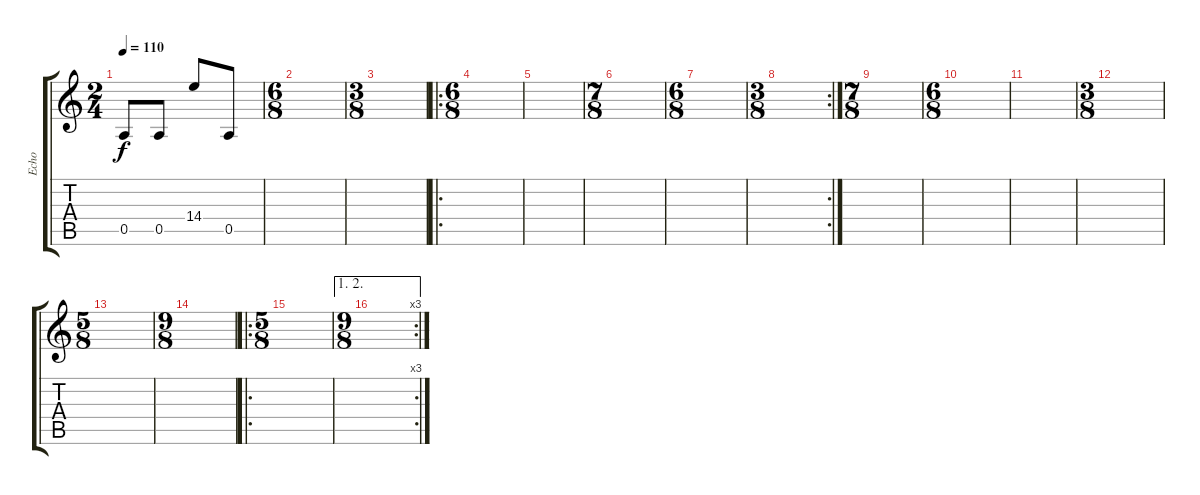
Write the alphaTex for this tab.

\track ("Echo" "Echo") {instrument distortionguitar}
\staff {score tabs}
\tuning (E4 B3 G3 D3 A2 D2) {hide}
\ts (2 4)
\tempo 110
\clef g2
\ks c
0.5.8{dy f} 0.5.8 14.4.8 0.5.8 |
\ts (6 8)
|
\ts (3 8)
|
\ro
\ts (6 8)
|
|
\ts (7 8)
|
\ts (6 8)
|
\rc 2
\ts (3 8)
|
\ts (7 8)
|
\ts (6 8)
|
|
\ts (3 8)
|
\ts (5 8)
|
\ts (9 8)
|
\ro
\ts (5 8)
|
\ae (1 2)
\rc 3
\ts (9 8)
